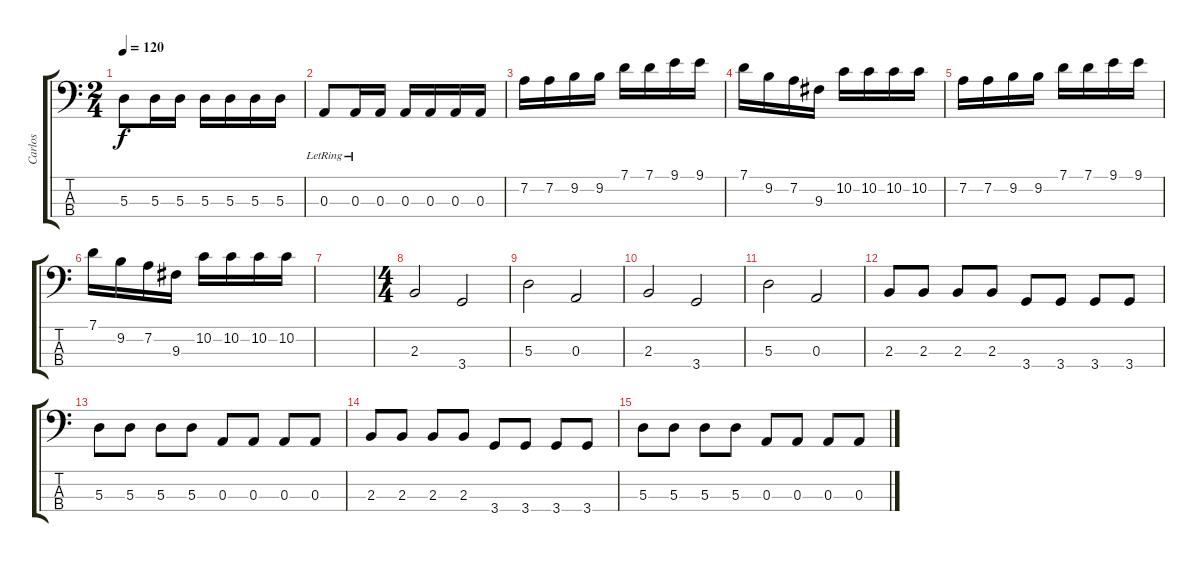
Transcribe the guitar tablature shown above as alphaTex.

\track ("Carlos" "Carlos") {instrument electricbassfinger}
\staff {score tabs}
\tuning (G2 D2 A1 E1) {hide}
\ts (2 4)
\tempo 120
\clef f4
\ks c
5.3.8{dy f} 5.3.16 5.3.16 5.3.16 5.3.16 5.3.16 5.3.16 |
0.3{lr}.8 0.3{lr}.16 0.3.16 0.3.16 0.3.16 0.3.16 0.3.16 |
7.2.16 7.2.16 9.2.16 9.2.16 7.1.16 7.1.16 9.1.16 9.1.16 |
7.1.16 9.2.16 7.2.16 9.3.16 10.2.16 10.2.16 10.2.16 10.2.16 |
7.2.16 7.2.16 9.2.16 9.2.16 7.1.16 7.1.16 9.1.16 9.1.16 |
7.1.16 9.2.16 7.2.16 9.3.16 10.2.16 10.2.16 10.2.16 10.2.16 |
|
\ts (4 4)
2.3.2 3.4.2 |
5.3.2 0.3.2 |
2.3.2 3.4.2 |
5.3.2 0.3.2 |
2.3.8 2.3.8 2.3.8 2.3.8 3.4.8 3.4.8 3.4.8 3.4.8 |
5.3.8 5.3.8 5.3.8 5.3.8 0.3.8 0.3.8 0.3.8 0.3.8 |
2.3.8 2.3.8 2.3.8 2.3.8 3.4.8 3.4.8 3.4.8 3.4.8 |
5.3.8 5.3.8 5.3.8 5.3.8 0.3.8 0.3.8 0.3.8 0.3.8
